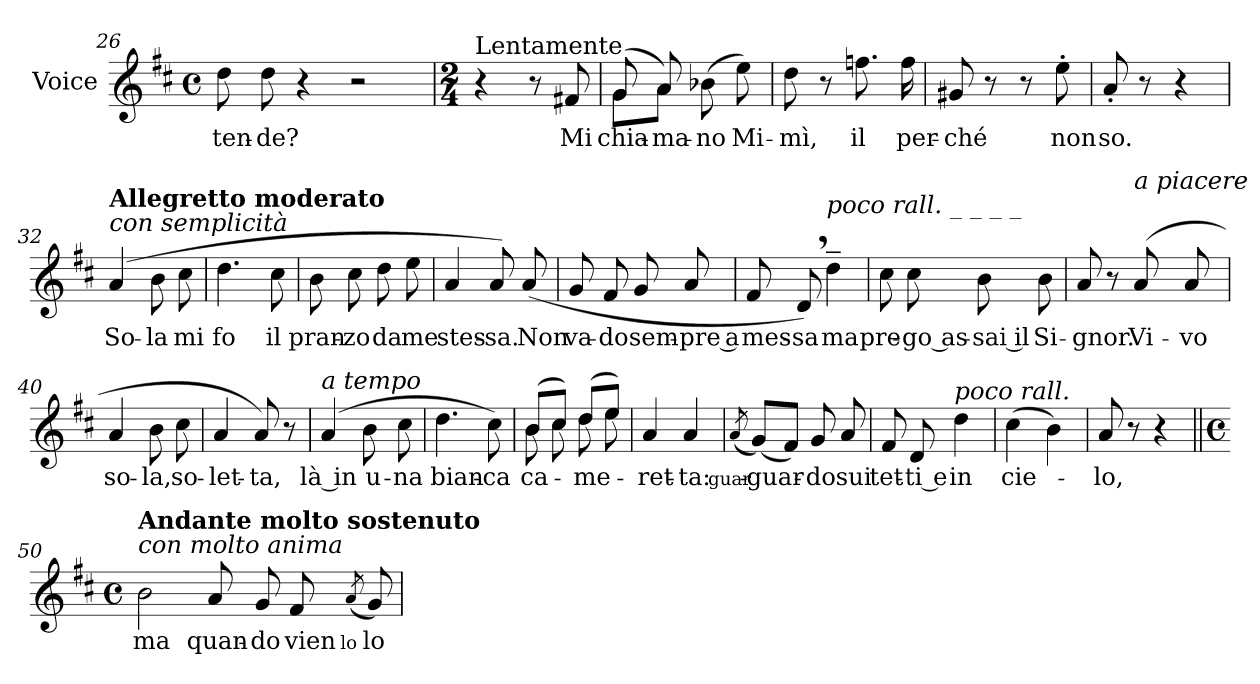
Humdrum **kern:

**kern	**text
*part1	*part1
*staff1	*staff1
*I"Voice	*
*clefG2	*
*k[f#c#]	*
*M4/4	*
*met(c)	*
=26	=26
8dd\	ten-
8dd\	de?
4r	.
2r	.
!!LO:PB:g=z
=27	=27
*M2/4	*
!LO:TX:a:t=Lentamente	!
4r	.
8r	.
8f#X/	Mi
=28	=28
*^	*
(8g/	8g\L	chia-
8a/)	8a\J	ma-
(>8b-X\	4ryy	no
8ee\)	.	Mi-
*v	*v	*
=29	=29
8dd\	mì,
8r	.
8.ffn\	il
16ff\	per-
=30	=30
8g#X/	ché
8r	.
8r	.
8ee'\	non
=31	=31
8a'/	so.
8r	.
4r	.
!!LO:LB:g=z
=32	=32
*MM144	*
!LO:TX:a:i:t=con  semplicità	!
!LO:TX:a:B:t=Allegretto moderato	!
(4a/	So-
8b\	la
8cc#\	mi
=33	=33
4.dd\	fo
8cc#\	il
=34	=34
8b\	pran-
8cc#\	zo
8dd\	da
8ee\	me
=35	=35
4a/	stes-
8a/)	sa.
(8a/	Non
!!LO:LB:g=z
=36	=36
8g/	va-
8f#/	do
8g/	sem-
8a/	pre a
=37	=37
8f#/	mes-
8d,/)	sa
!LO:TX:a:i:t=poco rall.           _          _              _               _	!
4dd~\	ma
=38	=38
8cc#\	pre-
8cc#\	go as-
8b\	sai il
8b\	Si-
=39	=39
8a/	gnor.
8r	.
!LO:TX:a:i:t=a piacere	!
(8a/	Vi-
8a/	vo
!!LO:PB:g=z
=40	=40
4a/	so-
8b\	la,
8cc#\	so-
=41	=41
4a/	let-
8a/)	ta,
8r	.
=42	=42
!LO:TX:a:i:t=a tempo	!
(4a/	là in
8b\	u-
8cc#\	na
=43	=43
4.dd\	bian-
8cc#\)	ca
=44	=44
*^	*
(8b/L	8b\	ca-
8cc#/J)	8cc#\	.
(8dd/L	8dd\	-me-
8ee/J)	8ee\	.
*v	*v	*
!!LO:LB:g=z
=45	=45
4a/	-ret-
4a/	ta:
=46	=46
(8qa/	guar-
(8g/L)	guar-
8f#/J)	.
8g/	-do
8a/	sui
=47	=47
8f#/	tet-
8d/	ti e
!LO:TX:a:i:t=poco rall.	!
4dd\	in
=48	=48
(4cc#\	cie-
4b\)	.
=49	=49
8a/	-lo,
8r	.
4r	.
!!LO:LB:g=z
=50||	=50||
*M4/4	*
*met(c)	*
!LO:TX:a:i:t=con molto anima	!
!LO:TX:a:B:t=Andante molto sostenuto	!
2b\	ma
8a/	quan-
8g/	do
8f#/	vien
(8qa/	lo
8g/)	lo
=	=
*-	*-
